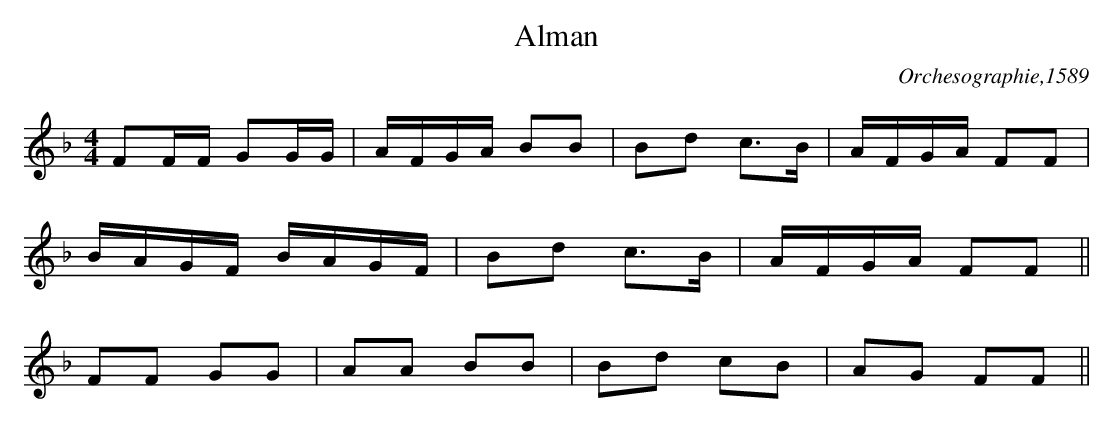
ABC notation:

X:1
T:Alman
C:Orchesographie,1589
M:4/4
K:F
FF/F/ GG/G/ | A/F/G/A/ BB |Bd c>B | A/F/G/A/ FF |
B/A/G/F/ B/A/G/F/ | Bd c>B |A/F/G/A/ FF ||
FF GG | AA BB |Bd cB | AG FF ||
